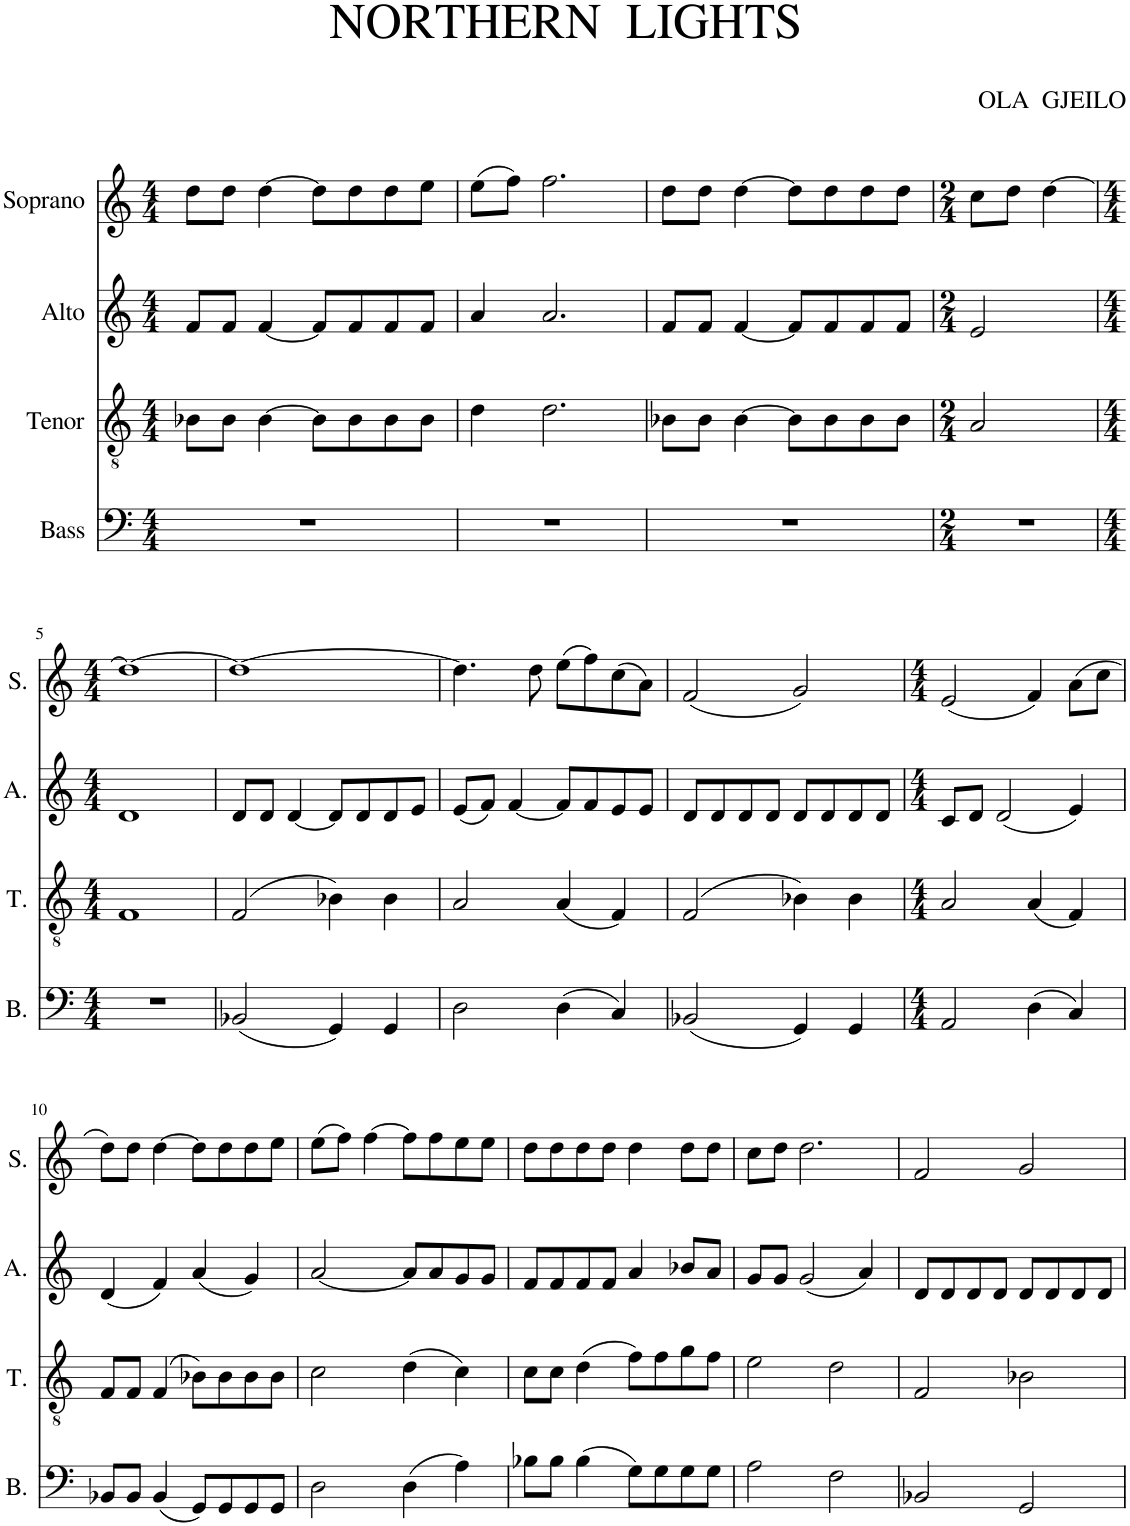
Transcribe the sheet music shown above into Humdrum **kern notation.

**kern	**kern	**kern	**kern
*part4	*part3	*part2	*part1
*staff4	*staff3	*staff2	*staff1
*I"Bass	*I"Tenor	*I"Alto	*I"Soprano
*I'B.	*I'T.	*I'A.	*I'S.
*clefF4	*clefGv2	*clefG2	*clefG2
*Trd1c2	*Trd1c2	*	*
*k[]	*k[]	*k[]	*k[]
*M4/4	*M4/4	*M4/4	*M4/4
=1	=1	=1	=1
1r	8B-X\L	8f/L	8dd\L
.	8B-\J	8f/J	8dd\J
.	[4B-\	[4f/	[4dd\
.	8B-\L]	8f/L]	8dd\L]
.	8B-\	8f/	8dd\
.	8B-\	8f/	8dd\
.	8B-\J	8f/J	8ee\J
=2	=2	=2	=2
1r	4d\	4a/	(8ee\L
.	.	.	8ff\J)
.	2.d\	2.a/	2.ff\
=3	=3	=3	=3
1r	8B-X\L	8f/L	8dd\L
.	8B-\J	8f/J	8dd\J
.	[4B-\	[4f/	[4dd\
.	8B-\L]	8f/L]	8dd\L]
.	8B-\	8f/	8dd\
.	8B-\	8f/	8dd\
.	8B-\J	8f/J	8dd\J
=4	=4	=4	=4
*M2/4	*M2/4	*M2/4	*M2/4
2r	2A/	2e/	8cc\L
.	.	.	8dd\J
.	.	.	[4dd\
!!LO:LB:g=z
=5	=5	=5	=5
*M4/4	*M4/4	*M4/4	*M4/4
1r	1F	1d	1dd_
=6	=6	=6	=6
(2BB-X/	(2F/	8d/L	1dd_
.	.	8d/J	.
.	.	[4d/	.
4GG/)	4B-X\)	8d/L]	.
.	.	8d/	.
4GG/	4B-\	8d/	.
.	.	8e/J	.
=7	=7	=7	=7
2D\	2A/	(8e/L	4.dd\]
.	.	8f/J)	.
.	.	[4f/	.
.	.	.	8dd\
(4D\	(4A/	8f/L]	(8ee\L
.	.	8f/	8ff\)
4C/)	4F/)	8e/	(8cc\
.	.	8e/J	8a\J)
=8	=8	=8	=8
(2BB-X/	(2F/	8d/L	(2f/
.	.	8d/	.
.	.	8d/	.
.	.	8d/J	.
4GG/)	4B-X\)	8d/L	2g/)
.	.	8d/	.
4GG/	4B-\	8d/	.
.	.	8d/J	.
=9	=9	=9	=9
*M4/4	*M4/4	*M4/4	*M4/4
2AA/	2A/	8c/L	(2e/
.	.	8d/J	.
.	.	(2d/	.
(4D\	(4A/	.	4f/)
4C/)	4F/)	4e/)	(8a\L
.	.	.	8cc\J
!!LO:LB:g=z
=10	=10	=10	=10
8BB-X/L	8F/L	(4d/	8dd\L)
8BB-/J	8F/J	.	8dd\J
(4BB-/	(4F/	4f/)	[4dd\
8GG/L)	8B-X\L)	(4a/	8dd\L]
8GG/	8B-\	.	8dd\
8GG/	8B-\	4g/)	8dd\
8GG/J	8B-\J	.	8ee\J
=11	=11	=11	=11
2D\	2c\	[2a/	(8ee\L
.	.	.	8ff\J)
.	.	.	[4ff\
(4D\	(4d\	8a/L]	8ff\L]
.	.	8a/	8ff\
4A\)	4c\)	8g/	8ee\
.	.	8g/J	8ee\J
=12	=12	=12	=12
8B-X\L	8c\L	8f/L	8dd\L
8B-\J	8c\J	8f/	8dd\
(4B-\	(4d\	8f/	8dd\
.	.	8f/J	8dd\J
8G\L)	8f\L)	4a/	4dd\
8G\	8f\	.	.
8G\	8g\	8b-X/L	8dd\L
8G\J	8f\J	8a/J	8dd\J
=13	=13	=13	=13
2A\	2e\	8g/L	8cc\L
.	.	8g/J	8dd\J
.	.	(2g/	2.dd\
2F\	2d\	.	.
.	.	4a/)	.
=14	=14	=14	=14
2BB-X/	2F/	8d/L	2f/
.	.	8d/	.
.	.	8d/	.
.	.	8d/J	.
2GG/	2B-X\	8d/L	2g/
.	.	8d/	.
.	.	8d/	.
.	.	8d/J	.
=	=	=	=
*-	*-	*-	*-
